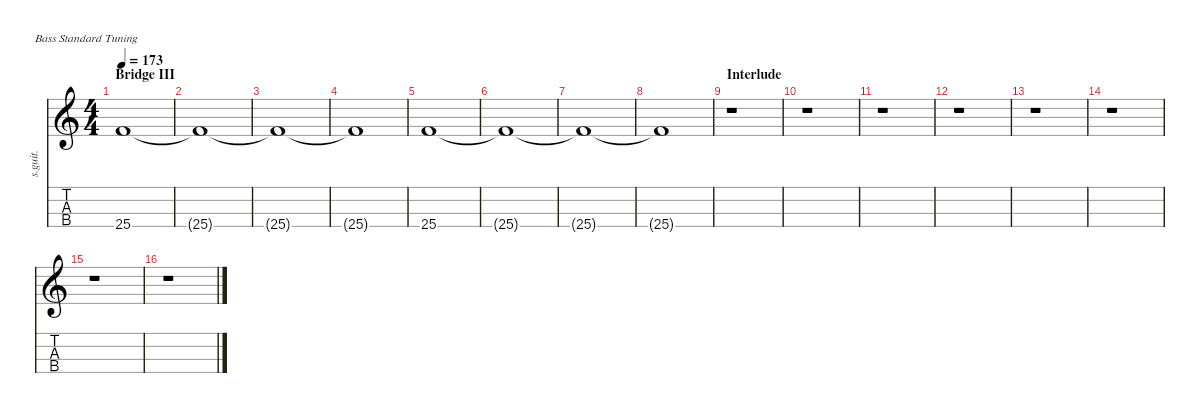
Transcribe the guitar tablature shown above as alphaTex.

\defaultSystemsLayout 4
\hideDynamics
\bracketExtendMode nobrackets
\track ("Synthesizer #2 (Left Hand)" "s.guit.") {instrument pad2warm}
\staff {score tabs}
\tuning (G2 D2 A1 E1)
\displaytranspose 12
\ts (4 4)
\beaming (8 2 2 2 2)
\section ("" "Bridge III")
\tempo 173
\clef g2
\ks c
25.4.1{lyrics (0 "") lyrics (1 "") lyrics (2 "") lyrics (3 "") lyrics (4 "") dy mf} |
25.4{t}.1{lyrics (0 "") lyrics (1 "") lyrics (2 "") lyrics (3 "") lyrics (4 "")} |
25.4{t}.1{lyrics (0 "") lyrics (1 "") lyrics (2 "") lyrics (3 "") lyrics (4 "")} |
25.4{t}.1{lyrics (0 "") lyrics (1 "") lyrics (2 "") lyrics (3 "") lyrics (4 "")} |
25.4.1{lyrics (0 "") lyrics (1 "") lyrics (2 "") lyrics (3 "") lyrics (4 "")} |
25.4{t}.1{lyrics (0 "") lyrics (1 "") lyrics (2 "") lyrics (3 "") lyrics (4 "")} |
25.4{t}.1{lyrics (0 "") lyrics (1 "") lyrics (2 "") lyrics (3 "") lyrics (4 "")} |
25.4{t}.1{lyrics (0 "") lyrics (1 "") lyrics (2 "") lyrics (3 "") lyrics (4 "")} |
\section ("" "Interlude")
r.1 |
r.1 |
r.1 |
r.1 |
r.1 |
r.1 |
r.1 |
r.1
